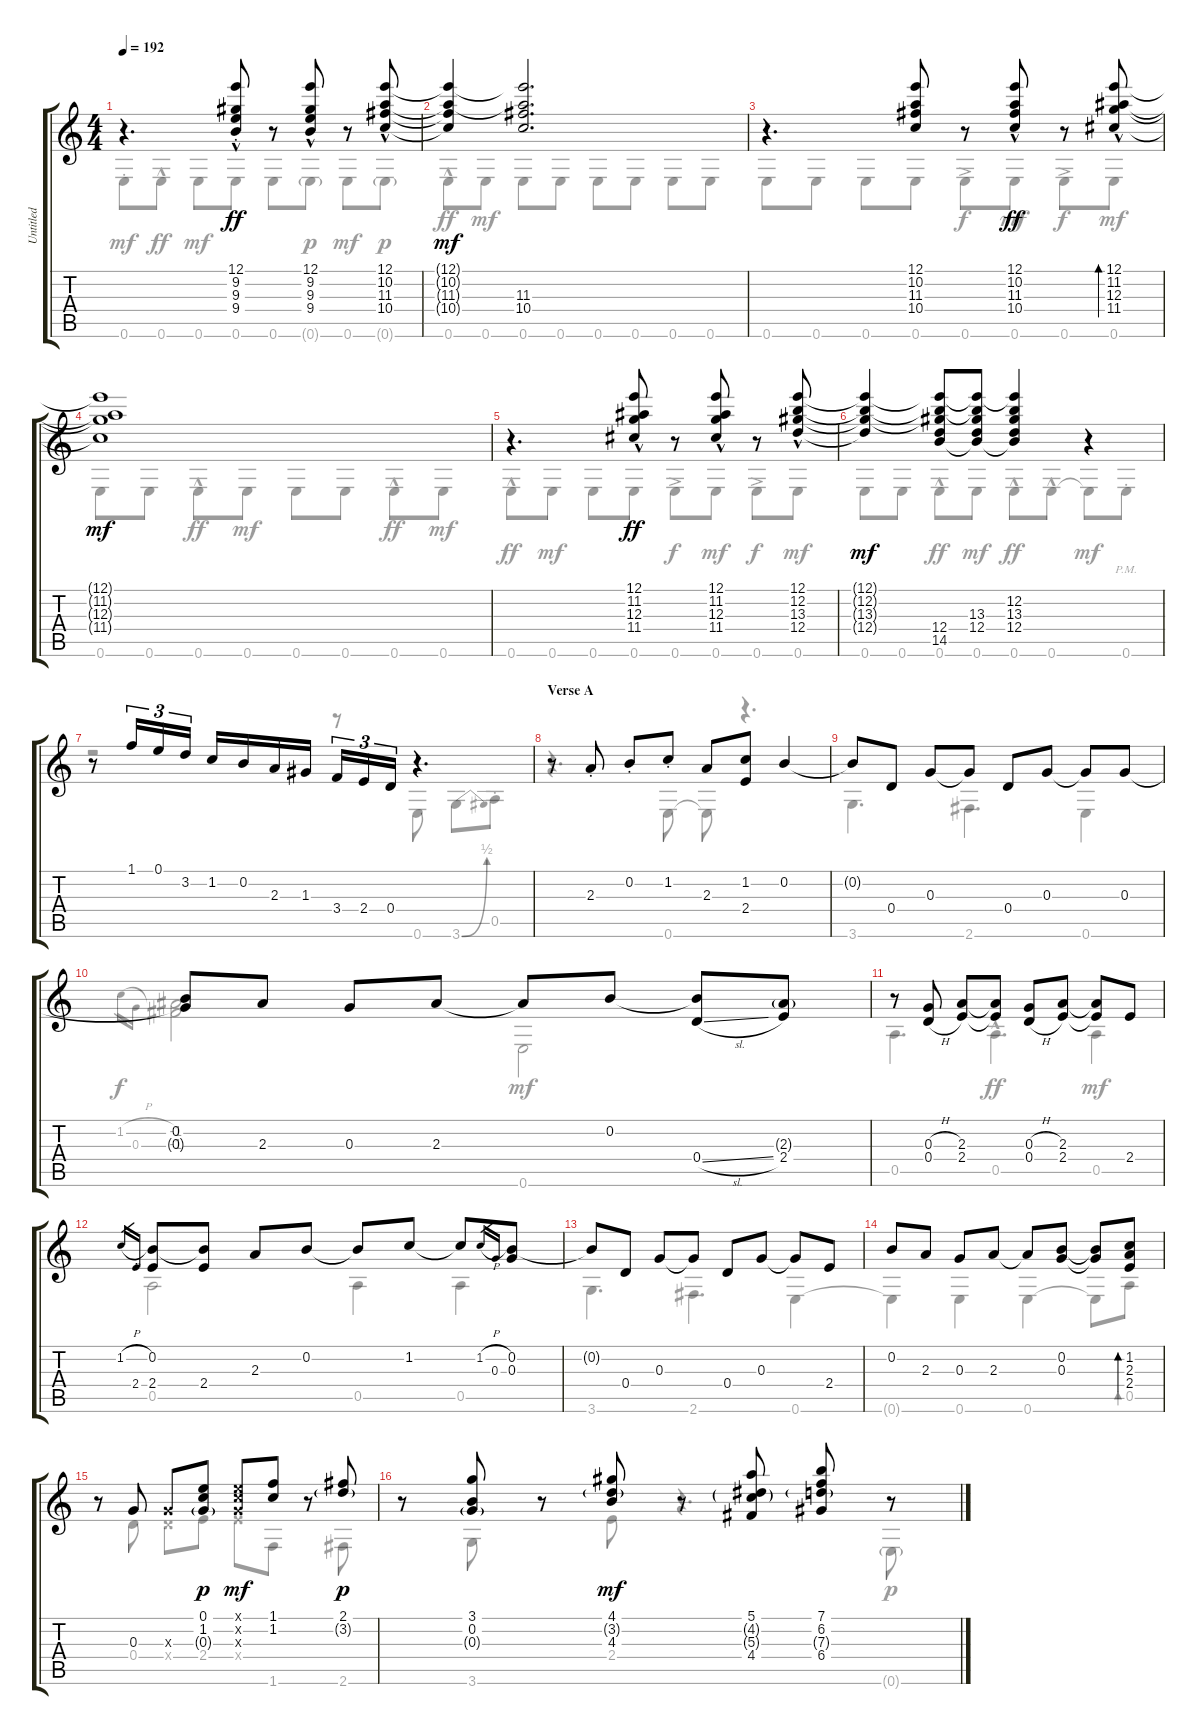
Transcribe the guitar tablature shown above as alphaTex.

\track ("Untitled" "Untitled") {instrument acousticguitarnylon}
\staff {score tabs}
\tuning (E4 B3 G3 D3 A2 E2) {hide}
\voice
\ts (4 4)
\tempo 192
\clef g2
\ks c
r.4{d dy mf} (12.1{hac st} 9.2{hac st} 9.3{hac st} 9.4{hac st}).8{dy ff} r.8 (12.1 9.2{hac} 9.3{hac} 9.4{hac}).8 r.8 (12.1{hac} 10.2{hac} 11.3{hac} 10.4{hac}).8 |
(12.1{t} 10.2{t} 11.3{t} 10.4{t}).4{dy mf} (12.1{t} 10.2{t} 11.3 10.4).2{d} |
r.4{d} (12.1 10.2 11.3 10.4).8 r.8 (12.1{hac} 10.2{hac} 11.3{hac} 10.4{hac}).8{dy ff} r.8 (12.1{hac} 11.2{hac} 12.3{hac} 11.4{hac}).8{bd 30} |
(12.1{t} 11.2{t} 12.3{t} 11.4{t}).1{dy mf} |
r.4{d} (12.1{hac} 11.2{hac} 12.3{hac} 11.4{hac}).8{dy ff} r.8 (12.1{hac} 11.2{hac} 12.3{hac} 11.4{hac}).8 r.8 (12.1 12.2{hac} 13.3{hac} 12.4{hac}).8 |
(12.1{t} 12.2{t} 13.3{t} 12.4{t}).4{dy mf} (12.1{t} 12.2{t} 13.3{t} 12.4 14.5).8 (12.1{t} 12.2{t} 13.3 12.4 14.5{t}).8 (12.1{t} 12.2 13.3 12.4 14.5{t}).4 r.4 |
r.8 1.1.16{tu (3 2)} 0.1.16{tu (3 2)} 3.2.16{tu (3 2)} 1.2.16 0.2.16 2.3.16 1.3.16 3.4.16{tu (3 2)} 2.4.16{tu (3 2)} 0.4.16{tu (3 2)} r.4{d} |
\section ("" "Verse A")
r.8 2.3{st}.8 0.2{st}.8 1.2{st}.8 2.3.8 (1.2 2.4).8 0.2.4 |
0.2{t}.8 0.4.8 0.3.8 0.3{t}.8 0.4.8 0.3.8 0.3{t}.8 0.3.8 |
(0.2 0.3{t}).8 2.3.8 0.3.8 2.3.8 2.3{t}.8 0.2.8 (0.2{t} 0.4{sl}).8 (2.3{g} 2.4).8 |
r.8 (0.3{h} 0.4{h}).8 (2.3 2.4).8 (2.3{t} 2.4{t}).8 (0.3{h} 0.4{h}).8 (2.3 2.4).8 (2.3{t} 2.4{t}).8 2.4.8 |
1.2{h}.16{gr} 2.4.16{gr} (0.2 2.4).8 (0.2{t} 2.4).8 2.3.8 0.2.8 0.2{t}.8 1.2.8 1.2{t}.8 1.2{h}.16{gr} 0.3.16{gr} (0.2 0.3).8 |
0.2{t}.8 0.4.8 0.3.8 0.3{t}.8 0.4.8 0.3.8 0.3{t}.8 2.4.8 |
0.2.8 2.3.8 0.3.8 2.3.8 2.3{t}.8 (0.2 0.3).8 (0.2{t} 0.3{t}).8 (1.2 2.3 2.4).8{bd 30} |
r.8 0.3.8 0.3{x}.8 (0.1 1.2 0.3{g}).8{dy p} (0.1{x} 1.2{x} 0.3{x}).8{dy mf} (1.1 1.2).8 r.8 (2.1 3.2{g}).8{dy p} |
r.8 (3.1 0.2 0.3{g}).8 r.8 (4.1 3.2{g} 4.3).8{dy mf} r.8 (5.1 4.2{g} 5.3{g} 4.4).8 (7.1 6.2 7.3{g} 6.4).8 r.8
\voice
\clef g2
\ottava regular
\simile none
\ks c
0.6{st}.8{dy mf} 0.6{hac}.8{dy ff} 0.6.8{dy mf} 0.6.8 0.6.8 0.6{g}.8{dy p} 0.6.8{dy mf} 0.6{g}.8{dy p} |
0.6{hac}.8{dy ff} 0.6.8{dy mf} 0.6.8 0.6.8 0.6.8 0.6.8 0.6.8 0.6.8 |
0.6.8 0.6.8 0.6.8 0.6.8 0.6{ac}.8{dy f} 0.6.8{dy mf} 0.6{ac}.8{dy f} 0.6.8{dy mf} |
0.6.8 0.6.8 0.6{hac}.8{dy ff} 0.6.8{dy mf} 0.6.8 0.6.8 0.6{hac}.8{dy ff} 0.6.8{dy mf} |
0.6{hac}.8{dy ff} 0.6.8{dy mf} 0.6.8 0.6.8 0.6{ac}.8{dy f} 0.6.8{dy mf} 0.6{ac}.8{dy f} 0.6.8{dy mf} |
0.6.8 0.6.8 0.6{hac}.8{dy ff} 0.6.8{dy mf} 0.6{hac}.8{dy ff} 0.6{hac}.8 0.6{t}.8{dy mf} 0.6{pm st}.8 |
r.2 r.8 0.6.8 3.6{be (bend 0 0 60 2)}.8 0.5{st}.8 |
r.4{d} 0.6.8 0.6{t}.8 r.4{d} |
3.6.4{d} 2.6.4{d} 0.6.4 |
1.2{h}.16{gr dy f} 0.3.16{gr} (-1.2 -1.3).2 0.6.2{dy mf} |
0.5.4{d} 0.5{hac}.4{d dy ff} 0.5.4{dy mf} |
0.5.2 0.5.4 0.5.4 |
3.6.4{d} 2.6.4{d} 0.6.4 |
0.6{t}.4 0.6.4 0.6.4 0.6{t}.8 0.5.8{bd 30} |
r.8 0.4.8 0.4{x}.8 2.4.8 2.4{x}.8 1.6.8 r.8 2.6.8 |
r.8 3.6.8 r.8 2.4.8 r.4{d} 0.6{g}.8{dy p}
